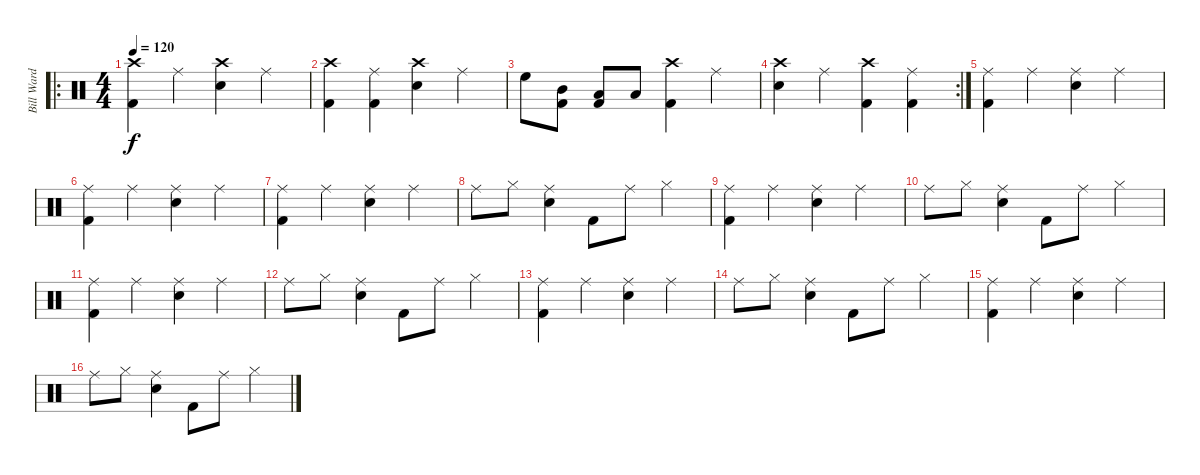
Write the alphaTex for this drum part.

\track ("Bill Ward" "Bill Ward") {instrument percussion}
\staff {score}
\articulation defaults
\ro
\ts (4 4)
\tempo 120
\clef neutral
\ks c
("Crash high (hit)" "Kick (hit) 2").4{dy f} "Ride (middle)".4 ("Crash high (hit)" "Electric Snare (hit)").4 "Ride (middle)".4 |
("Crash high (hit)" "Kick (hit) 2").4 ("Ride (middle)" "Kick (hit) 2").4 ("Crash high (hit)" "Electric Snare (hit)").4 "Ride (middle)".4 |
"High Floor Tom (hit)".8 ("Mid Tom (hit)" "Kick (hit) 2").8 ("Low Tom (hit)" "Kick (hit) 2").8 "Low Floor Tom (hit)".8 ("Crash high (hit)" "Kick (hit) 2").4 "Ride (middle)".4 |
\rc 2
("Crash high (hit)" "Electric Snare (hit)").4 "Ride (middle)".4 ("Crash high (hit)" "Kick (hit) 2").4 ("Ride (middle)" "Kick (hit) 2").4 |
("Ride (middle)" "Kick (hit) 2").4 "Ride (middle)".4 ("Ride (middle)" "Electric Snare (hit)").4 "Ride (middle)".4 |
("Ride (middle)" "Kick (hit) 2").4 "Ride (middle)".4 ("Ride (middle)" "Electric Snare (hit)").4 "Ride (middle)".4 |
("Ride (middle)" "Kick (hit) 2").4{volume 13} "Ride (middle)".4 ("Ride (middle)" "Electric Snare (hit)").4 "Ride (middle)".4 |
"Ride (middle)".8 "Hi-Hat (closed)".8 ("Ride (middle)" "Electric Snare (hit)").4 "Kick (hit) 2".8 "Ride (middle)".8 "Hi-Hat (closed)".4 |
("Ride (middle)" "Kick (hit) 2").4 "Ride (middle)".4 ("Ride (middle)" "Electric Snare (hit)").4 "Ride (middle)".4 |
"Ride (middle)".8 "Hi-Hat (closed)".8 ("Ride (middle)" "Electric Snare (hit)").4 "Kick (hit) 2".8 "Ride (middle)".8 "Hi-Hat (closed)".4 |
("Ride (middle)" "Kick (hit) 2").4{volume 12} "Ride (middle)".4 ("Ride (middle)" "Electric Snare (hit)").4 "Ride (middle)".4 |
"Ride (middle)".8 "Hi-Hat (closed)".8 ("Ride (middle)" "Electric Snare (hit)").4 "Kick (hit) 2".8 "Ride (middle)".8 "Hi-Hat (closed)".4 |
("Ride (middle)" "Kick (hit) 2").4{volume 11} "Ride (middle)".4 ("Ride (middle)" "Electric Snare (hit)").4 "Ride (middle)".4 |
"Ride (middle)".8{volume 10} "Hi-Hat (closed)".8 ("Ride (middle)" "Electric Snare (hit)").4 "Kick (hit) 2".8 "Ride (middle)".8 "Hi-Hat (closed)".4 |
("Ride (middle)" "Kick (hit) 2").4 "Ride (middle)".4 ("Ride (middle)" "Electric Snare (hit)").4 "Ride (middle)".4 |
"Ride (middle)".8{volume 9} "Hi-Hat (closed)".8 ("Ride (middle)" "Electric Snare (hit)").4 "Kick (hit) 2".8 "Ride (middle)".8 "Hi-Hat (closed)".4
